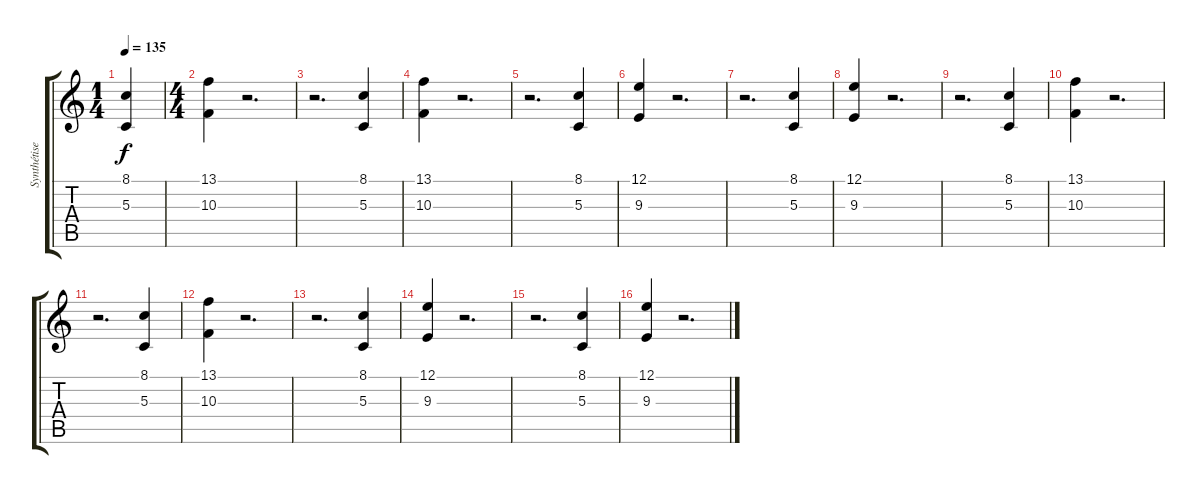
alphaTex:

\track ("Synthétiseur" "Synthétise") {instrument stringensemble1}
\staff {score tabs}
\tuning (E4 B3 G3 D3 A2 E2) {hide}
\ts (1 4)
\tempo 135
\clef g2
\ks c
(8.1 5.3).4{dy f instrument stringensemble1} |
\ts (4 4)
(13.1 10.3).4 r.2{d} |
r.2{d} (8.1 5.3).4 |
(13.1 10.3).4 r.2{d} |
r.2{d} (8.1 5.3).4 |
(12.1 9.3).4 r.2{d} |
r.2{d} (8.1 5.3).4 |
(12.1 9.3).4 r.2{d} |
r.2{d} (8.1 5.3).4 |
(13.1 10.3).4 r.2{d} |
r.2{d} (8.1 5.3).4 |
(13.1 10.3).4 r.2{d} |
r.2{d} (8.1 5.3).4 |
(12.1 9.3).4 r.2{d} |
r.2{d} (8.1 5.3).4 |
(12.1 9.3).4 r.2{d}
